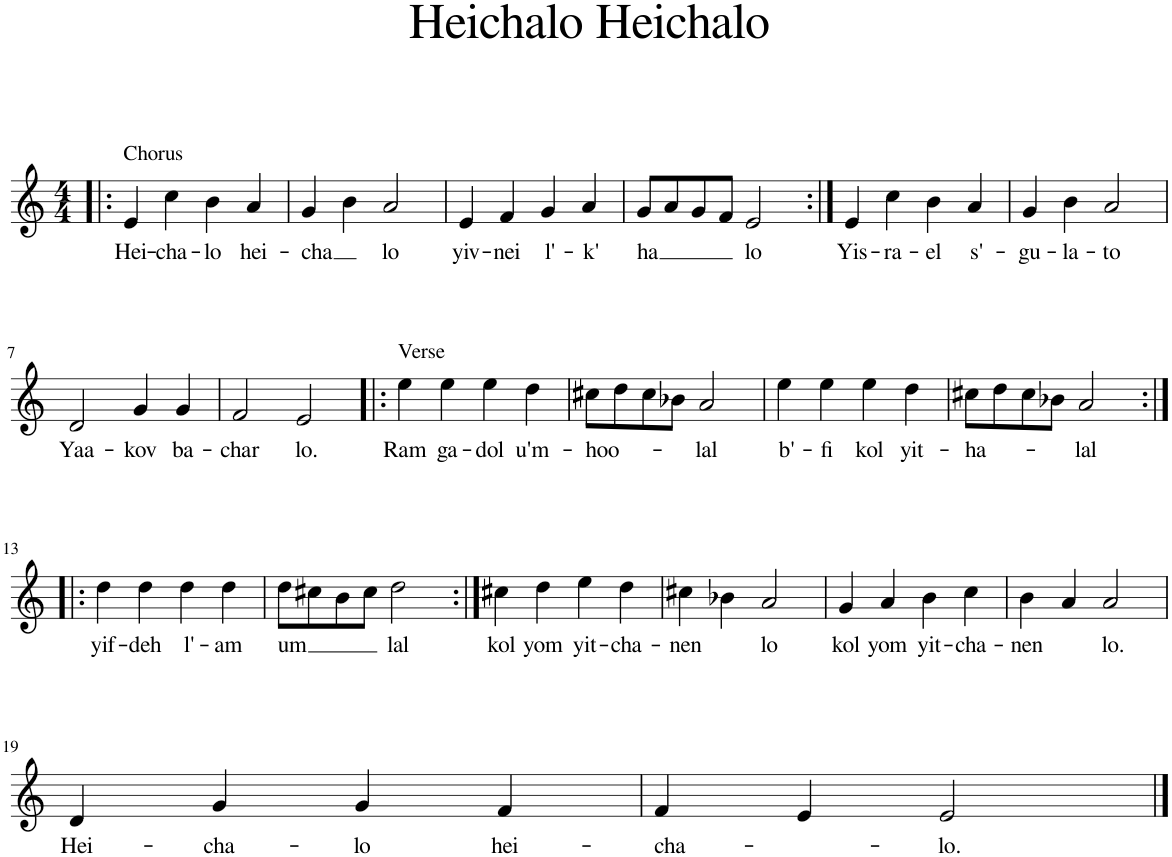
**kern	**text
*part1	*part1
*staff1	*staff1
*I"Bb Trumpet	*
*I'Bb Tpt.	*
*clefG2	*
*Trd1c2	*
*k[]	*
*M4/4	*
=1!|:	=1!|:
!LO:TX:a:t=Chorus	!
!	!LO:LY:b
4e/	Hei-
!	!LO:LY:b
4cc\	-cha-
!	!LO:LY:b
4b\	-lo
!	!LO:LY:b
4a/	hei-
=2	=2
!	!LO:LY:b
4g/	-cha
4b\	.
!	!LO:LY:b
2a/	lo
=3	=3
!	!LO:LY:b
4e/	yiv-
!	!LO:LY:b
4f/	-nei
!	!LO:LY:b
4g/	l'-
!	!LO:LY:b
4a/	-k'
=4	=4
!	!LO:LY:b
8g/L	ha
8a/	.
8g/	.
8f/J	.
!	!LO:LY:b
2e/	lo
=5:|!	=5:|!
!	!LO:LY:b
4e/	Yis-
!	!LO:LY:b
4cc\	-ra-
!	!LO:LY:b
4b\	-el
!	!LO:LY:b
4a/	s'-
=6	=6
!	!LO:LY:b
4g/	-gu-
!	!LO:LY:b
4b\	-la-
!	!LO:LY:b
2a/	-to
!!LO:LB:g=z
=7	=7
!	!LO:LY:b
2d/	Yaa-
!	!LO:LY:b
4g/	-kov
!	!LO:LY:b
4g/	ba-
=8	=8
!	!LO:LY:b
2f/	-char
!	!LO:LY:b
2e/	lo.
=9!|:	=9!|:
!LO:TX:a:t=Verse	!
!	!LO:LY:b
4ee\	Ram
!	!LO:LY:b
4ee\	ga-
!	!LO:LY:b
4ee\	-dol
!	!LO:LY:b
4dd\	u'm-
=10	=10
!	!LO:LY:b
8cc#X\L	-hoo-
8dd\	.
8cc#\	.
8b-X\J	.
!	!LO:LY:b
2a/	-lal
=11	=11
!	!LO:LY:b
4ee\	b'-
!	!LO:LY:b
4ee\	-fi
!	!LO:LY:b
4ee\	kol
!	!LO:LY:b
4dd\	yit-
=12	=12
!	!LO:LY:b
8cc#X\L	-ha-
8dd\	.
8cc#\	.
8b-X\J	.
!	!LO:LY:b
2a/	-lal
!!LO:LB:g=z
=13:|!|:	=13:|!|:
!	!LO:LY:b
4dd\	yif-
!	!LO:LY:b
4dd\	-deh
!	!LO:LY:b
4dd\	l'-
!	!LO:LY:b
4dd\	-am
=14	=14
!	!LO:LY:b
8dd\L	um
8cc#X\	.
8b\	.
8cc#\J	.
!	!LO:LY:b
2dd\	lal
=15:|!	=15:|!
!	!LO:LY:b
4cc#X\	kol
!	!LO:LY:b
4dd\	yom
!	!LO:LY:b
4ee\	yit-
!	!LO:LY:b
4dd\	-cha-
=16	=16
!	!LO:LY:b
4cc#X\	-nen
4b-X\	.
!	!LO:LY:b
2a/	lo
=17	=17
!	!LO:LY:b
4g/	kol
!	!LO:LY:b
4a/	yom
!	!LO:LY:b
4b\	yit-
!	!LO:LY:b
4cc\	-cha-
=18	=18
!	!LO:LY:b
4b\	-nen
4a/	.
!	!LO:LY:b
2a/	lo.
!!LO:LB:g=z
=19	=19
!	!LO:LY:b
4d/	Hei-
!	!LO:LY:b
4g/	-cha-
!	!LO:LY:b
4g/	-lo
!	!LO:LY:b
4f/	hei-
=20	=20
!	!LO:LY:b
4f/	-cha-
4e/	.
!	!LO:LY:b
2e/	-lo.
==	==
*-	*-
